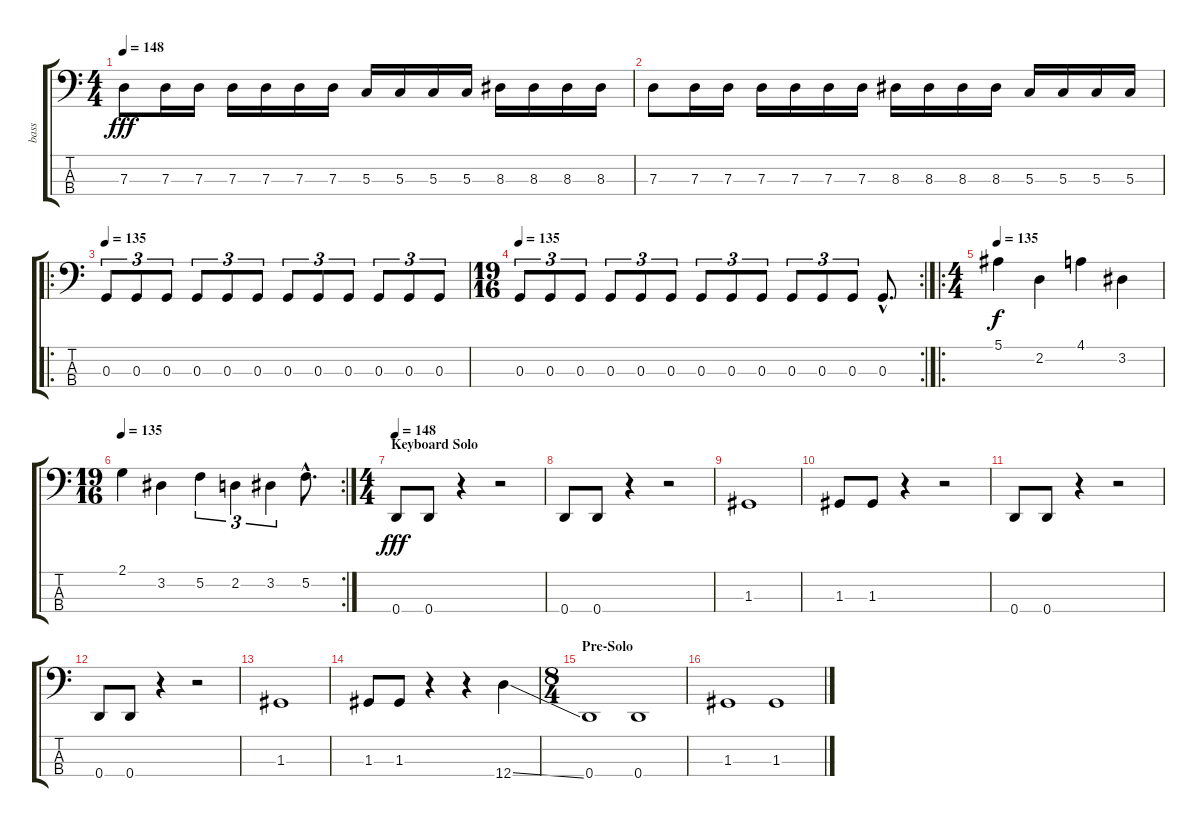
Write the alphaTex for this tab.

\track ("bass" "bass") {instrument electricbassfinger}
\staff {score tabs}
\tuning (F2 C2 G1 D1) {hide}
\ts (4 4)
\tempo 148
\clef f4
\ks c
7.3.8{dy fff} 7.3.16 7.3.16 7.3.16 7.3.16 7.3.16 7.3.16 5.3.16 5.3.16 5.3.16 5.3.16 8.3.16 8.3.16 8.3.16 8.3.16 |
7.3.8 7.3.16 7.3.16 7.3.16 7.3.16 7.3.16 7.3.16 8.3.16 8.3.16 8.3.16 8.3.16 5.3.16 5.3.16 5.3.16 5.3.16 |
\ro
\tempo 135
0.3.8{tu (3 2)} 0.3.8{tu (3 2)} 0.3.8{tu (3 2)} 0.3.8{tu (3 2)} 0.3.8{tu (3 2)} 0.3.8{tu (3 2)} 0.3.8{tu (3 2)} 0.3.8{tu (3 2)} 0.3.8{tu (3 2)} 0.3.8{tu (3 2)} 0.3.8{tu (3 2)} 0.3.8{tu (3 2)} |
\rc 2
\ts (19 16)
\tempo 135
0.3.8{tu (3 2)} 0.3.8{tu (3 2)} 0.3.8{tu (3 2)} 0.3.8{tu (3 2)} 0.3.8{tu (3 2)} 0.3.8{tu (3 2)} 0.3.8{tu (3 2)} 0.3.8{tu (3 2)} 0.3.8{tu (3 2)} 0.3.8{tu (3 2)} 0.3.8{tu (3 2)} 0.3.8{tu (3 2)} 0.3{hac}.8{d} |
\ro
\ts (4 4)
\tempo 135
5.1.4{dy f} 2.2.4 4.1.4 3.2.4 |
\rc 2
\ts (19 16)
\tempo 135
2.1.4 3.2.4 5.2.4{tu (3 2)} 2.2.4{tu (3 2)} 3.2.4{tu (3 2)} 5.2{hac}.8{d} |
\ts (4 4)
\section ("" "Keyboard Solo")
\tempo 148
0.4.8{dy fff} 0.4.8 r.4 r.2 |
0.4.8 0.4.8 r.4 r.2 |
1.3.1 |
1.3.8 1.3.8 r.4 r.2 |
0.4.8 0.4.8 r.4 r.2 |
0.4.8 0.4.8 r.4 r.2 |
1.3.1 |
1.3.8 1.3.8 r.4 r.4 12.4{ss}.4 |
\ts (8 4)
\section ("" "Pre-Solo")
0.4.1 0.4.1 |
1.3.1 1.3.1
